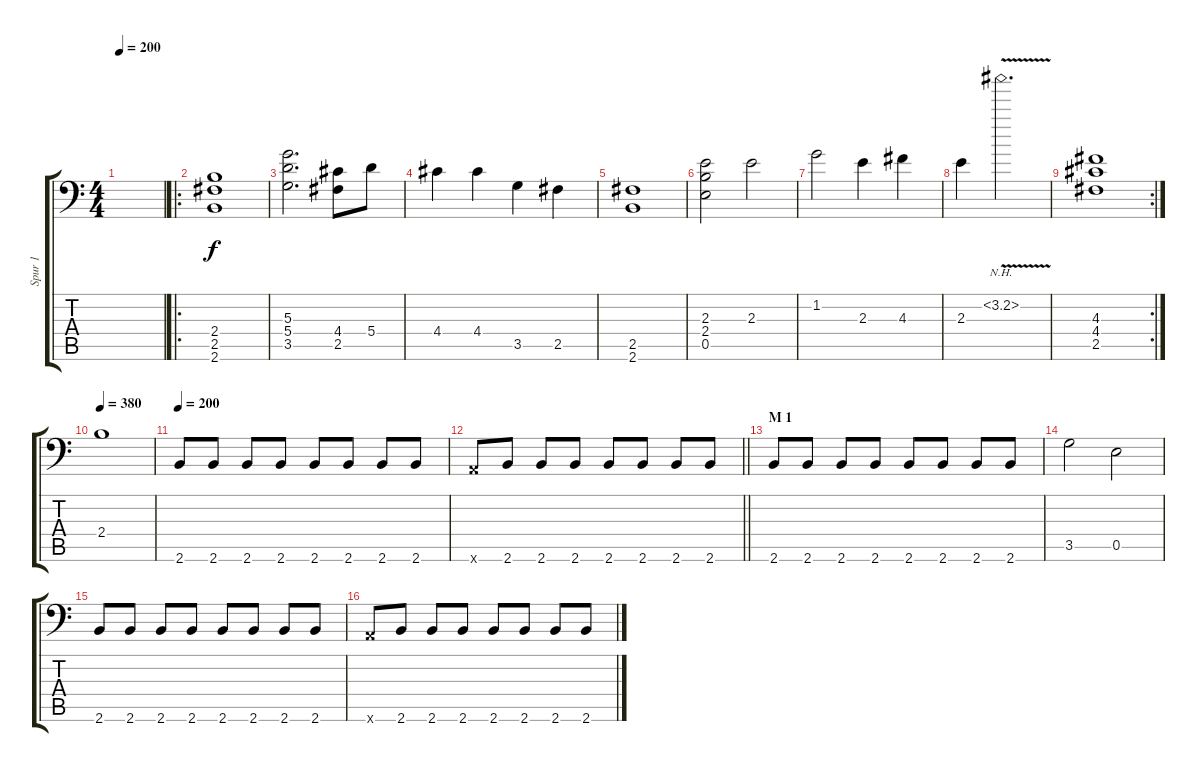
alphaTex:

\track ("Spur 1" "Spur 1") {instrument distortionguitar}
\staff {score tabs}
\tuning (B3 Gb3 D3 A2 E2 A1) {hide}
\ts (4 4)
\tempo 200
\clef f4
\ks c
|
\ro
(2.4 2.5 2.6).1 |
(5.3 5.4 3.5).2{d} (4.4 2.5).8 5.4.8 |
4.4.4 4.4.4 3.5.4 2.5.4 |
(2.5 2.6).1 |
(2.3 2.4 0.5).2 2.3.2 |
1.2.2 2.3.4 4.3.4 |
2.3.4 3.2{nh v}.2{d} |
\rc 2
(4.3 4.4 2.5).1 |
\tempo 380
2.4.1 |
\tempo 200
2.6.8 2.6.8 2.6.8 2.6.8 2.6.8 2.6.8 2.6.8 2.6.8 |
\barLineRight lightlight
0.6{x}.8 2.6.8 2.6.8 2.6.8 2.6.8 2.6.8 2.6.8 2.6.8 |
\section ("" "M 1")
2.6.8 2.6.8 2.6.8 2.6.8 2.6.8 2.6.8 2.6.8 2.6.8 |
3.5.2 0.5.2 |
2.6.8 2.6.8 2.6.8 2.6.8 2.6.8 2.6.8 2.6.8 2.6.8 |
0.6{x}.8 2.6.8 2.6.8 2.6.8 2.6.8 2.6.8 2.6.8 2.6.8
